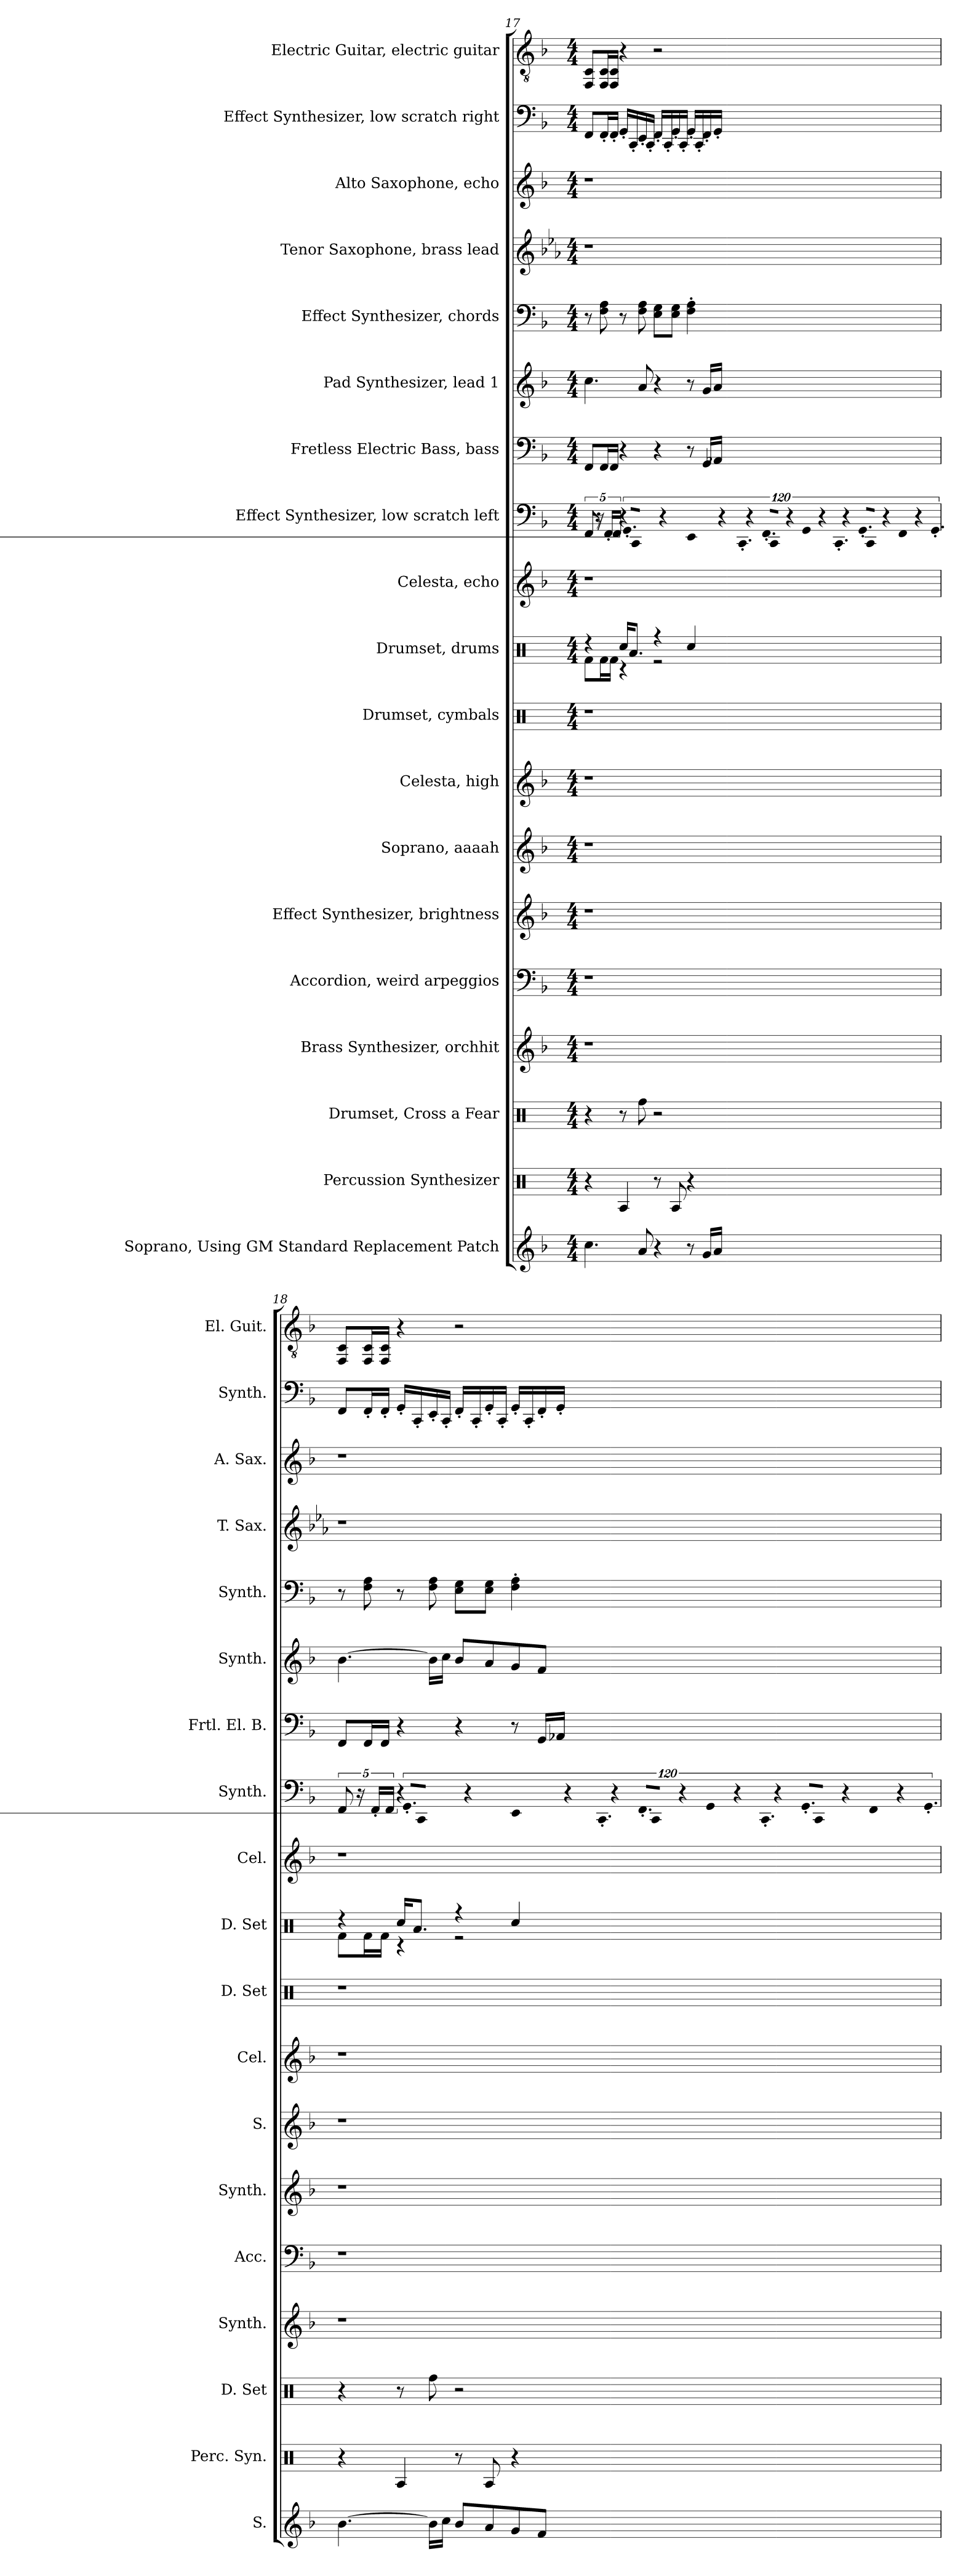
**kern	**kern	**kern	**kern	**kern	**kern	**kern	**kern	**kern	**kern	**kern	**kern	**kern	**kern	**kern	**kern	**kern	**kern	**kern
*part19	*part18	*part17	*part16	*part15	*part14	*part13	*part12	*part11	*part10	*part9	*part8	*part7	*part6	*part5	*part4	*part3	*part2	*part1
*staff19	*staff18	*staff17	*staff16	*staff15	*staff14	*staff13	*staff12	*staff11	*staff10	*staff9	*staff8	*staff7	*staff6	*staff5	*staff4	*staff3	*staff2	*staff1
*I"Soprano, Using GM Standard Replacement Patch	*I"Percussion Synthesizer	*I"Drumset, Cross a Fear	*I"Brass Synthesizer, orchhit	*I"Accordion, weird arpeggios	*I"Effect Synthesizer, brightness	*I"Soprano, aaaah	*I"Celesta, high	*I"Drumset, cymbals	*I"Drumset, drums	*I"Celesta, echo	*I"Effect Synthesizer, low scratch left	*I"Fretless Electric Bass, bass	*I"Pad Synthesizer, lead 1	*I"Effect Synthesizer, chords	*I"Tenor Saxophone, brass lead	*I"Alto Saxophone, echo	*I"Effect Synthesizer, low scratch right	*I"Electric Guitar, electric guitar
*I'S.	*I'Perc. Syn.	*I'D. Set	*I'Synth.	*I'Acc.	*I'Synth.	*I'S.	*I'Cel.	*I'D. Set	*I'D. Set	*I'Cel.	*I'Synth.	*I'Frtl. El. B.	*I'Synth.	*I'Synth.	*I'T. Sax.	*I'A. Sax.	*I'Synth.	*I'El. Guit.
!!LO:PB:g=z
*clefG2	*clefX	*clefX	*clefG2	*clefF4	*clefG2	*clefG2	*clefG2	*clefX	*clefX	*clefG2	*clefF4	*clefF4	*clefG2	*clefF4	*clefG2	*clefG2	*clefF4	*clefGv2
*	*	*	*	*	*	*	*ITrd-7c-12	*	*	*ITrd-7c-12	*	*ITrd7c12	*	*	*ITrd8c14	*ITrd5c9	*	*
*k[b-]	*k[]	*k[]	*k[b-]	*k[b-]	*k[b-]	*k[b-]	*k[b-]	*k[]	*k[]	*k[b-]	*k[b-]	*k[b-]	*k[b-]	*k[b-]	*k[b-e-a-]	*k[b-e-a-d-]	*k[b-]	*k[b-]
*M4/4	*M4/4	*M4/4	*M4/4	*M4/4	*M4/4	*M4/4	*M4/4	*M4/4	*M4/4	*M4/4	*M4/4	*M4/4	*M4/4	*M4/4	*M4/4	*M4/4	*M4/4	*M4/4
=17	=17	=17	=17	=17	=17	=17	=17	=17	=17	=17	=17	=17	=17	=17	=17	=17	=17	=17
*	*	*	*	*	*	*	*	*	*^	*	*	*	*	*	*	*	*	*
4.cc\	4r	4r	1r	1r	1r	1r	1r	1r	4r	8Rf\L	1r	10FF/	8FFF/L	4.cc\	8r	1r	1r	8FF/L	8FF/ 8C/L
.	.	.	.	.	.	.	.	.	.	.	.	20r	.	.	.	.	.	.	.
.	.	.	.	.	.	.	.	.	.	16Rf\L	.	.	16FFF/L	.	8F\ 8A\	.	.	16FF'/L	16FF/ 16C/L
.	.	.	.	.	.	.	.	.	.	.	.	20FF'/LL	.	.	.	.	.	.	.
.	.	.	.	.	.	.	.	.	.	16Rf\JJ	.	.	16FFF/JJ	.	.	.	.	16FF'/JJ	16FF/ 16C/JJ
.	.	.	.	.	.	.	.	.	.	.	.	20FF/JJ	.	.	.	.	.	.	.
!	!	!	!	!	!	!	!	!	!	!	!	!LO:N:vis=64	!	!	!	!	!	!	!
.	4RA/	8r	.	.	.	.	.	.	16Rcc/KL	4r	.	960%17r	4r	.	8r	.	.	16GG'/LL	4r
!	!	!	!	!	!	!	!	!	!	!	!	!LO:N:vis=32.	!	!	!	!	!	!	!
.	.	.	.	.	.	.	.	.	.	.	.	1920%103GG'/LLL	.	.	.	.	.	.	.
.	.	.	.	.	.	.	.	.	8.Ra/J	.	.	.	.	.	.	.	.	16CC'/	.
!	!	!	!	!	!	!	!	!	!	!	!	!LO:N:vis=32	!	!	!	!	!	!	!
.	.	.	.	.	.	.	.	.	.	.	.	640%23CC/JJJ	.	.	.	.	.	.	.
!	!	!	!	!	!	!	!	!	!	!	!	!LO:N:vis=32	!	!	!	!	!	!	!
.	.	.	.	.	.	.	.	.	.	.	.	640%23r	.	.	.	.	.	.	.
8a/	.	8Rff\	.	.	.	.	.	.	.	.	.	.	.	8a/	8F\ 8A\	.	.	16EE'/	.
!	!	!	!	!	!	!	!	!	!	!	!	!LO:N:vis=32	!	!	!	!	!	!	!
.	.	.	.	.	.	.	.	.	.	.	.	640%23EE/	.	.	.	.	.	.	.
!	!	!	!	!	!	!	!	!	!	!	!	!LO:N:vis=64	!	!	!	!	!	!	!
.	.	.	.	.	.	.	.	.	.	.	.	960%17r	.	.	.	.	.	.	.
.	.	.	.	.	.	.	.	.	.	.	.	.	.	.	.	.	.	16CC'/JJ	.
!	!	!	!	!	!	!	!	!	!	!	!	!LO:N:vis=32.	!	!	!	!	!	!	!
.	.	.	.	.	.	.	.	.	.	.	.	1920%103CC'/	.	.	.	.	.	.	.
4r	8r	2r	.	.	.	.	.	.	4r	2r	.	.	4r	4r	8E\ 8G\L	.	.	16FF'/LL	2r
!	!	!	!	!	!	!	!	!	!	!	!	!LO:N:vis=64	!	!	!	!	!	!	!
.	.	.	.	.	.	.	.	.	.	.	.	960%17r	.	.	.	.	.	.	.
!	!	!	!	!	!	!	!	!	!	!	!	!LO:N:vis=32.	!	!	!	!	!	!	!
.	.	.	.	.	.	.	.	.	.	.	.	1920%103FF'/LLL	.	.	.	.	.	.	.
.	.	.	.	.	.	.	.	.	.	.	.	.	.	.	.	.	.	16CC'/	.
!	!	!	!	!	!	!	!	!	!	!	!	!LO:N:vis=32	!	!	!	!	!	!	!
.	.	.	.	.	.	.	.	.	.	.	.	640%23CC/JJJ	.	.	.	.	.	.	.
!	!	!	!	!	!	!	!	!	!	!	!	!LO:N:vis=32	!	!	!	!	!	!	!
.	.	.	.	.	.	.	.	.	.	.	.	640%23r	.	.	.	.	.	.	.
.	8RA/	.	.	.	.	.	.	.	.	.	.	.	.	.	8E\ 8G\J	.	.	16GG'/	.
!	!	!	!	!	!	!	!	!	!	!	!	!LO:N:vis=32	!	!	!	!	!	!	!
.	.	.	.	.	.	.	.	.	.	.	.	640%23GG/	.	.	.	.	.	.	.
!	!	!	!	!	!	!	!	!	!	!	!	!LO:N:vis=64	!	!	!	!	!	!	!
.	.	.	.	.	.	.	.	.	.	.	.	960%17r	.	.	.	.	.	.	.
.	.	.	.	.	.	.	.	.	.	.	.	.	.	.	.	.	.	16CC'/JJ	.
!	!	!	!	!	!	!	!	!	!	!	!	!LO:N:vis=32.	!	!	!	!	!	!	!
.	.	.	.	.	.	.	.	.	.	.	.	1920%103CC'/	.	.	.	.	.	.	.
8r	4r	.	.	.	.	.	.	.	4Rcc/	.	.	.	8r	8r	4F\' 4A\'	.	.	16GG'/LL	.
!	!	!	!	!	!	!	!	!	!	!	!	!LO:N:vis=64	!	!	!	!	!	!	!
.	.	.	.	.	.	.	.	.	.	.	.	960%17r	.	.	.	.	.	.	.
!	!	!	!	!	!	!	!	!	!	!	!	!LO:N:vis=32.	!	!	!	!	!	!	!
.	.	.	.	.	.	.	.	.	.	.	.	1920%103GG'/LLL	.	.	.	.	.	.	.
.	.	.	.	.	.	.	.	.	.	.	.	.	.	.	.	.	.	16CC'/	.
!	!	!	!	!	!	!	!	!	!	!	!	!LO:N:vis=32	!	!	!	!	!	!	!
.	.	.	.	.	.	.	.	.	.	.	.	640%23CC/JJJ	.	.	.	.	.	.	.
!	!	!	!	!	!	!	!	!	!	!	!	!LO:N:vis=32	!	!	!	!	!	!	!
.	.	.	.	.	.	.	.	.	.	.	.	640%23r	.	.	.	.	.	.	.
16g/LL	.	.	.	.	.	.	.	.	.	.	.	.	16GGG/LL	16g/LL	.	.	.	16FF'/	.
!	!	!	!	!	!	!	!	!	!	!	!	!LO:N:vis=32	!	!	!	!	!	!	!
.	.	.	.	.	.	.	.	.	.	.	.	640%23FF/	.	.	.	.	.	.	.
!	!	!	!	!	!	!	!	!	!	!	!	!LO:N:vis=64	!	!	!	!	!	!	!
.	.	.	.	.	.	.	.	.	.	.	.	960%17r	.	.	.	.	.	.	.
16a/JJ	.	.	.	.	.	.	.	.	.	.	.	.	16AAA-X/JJ	16a/JJ	.	.	.	16GG'/JJ	.
!	!	!	!	!	!	!	!	!	!	!	!	!LO:N:vis=32.	!	!	!	!	!	!	!
.	.	.	.	.	.	.	.	.	.	.	.	1920%103GG'/	.	.	.	.	.	.	.
640ryy	640ryy	640ryy	640ryy	640ryy	640ryy	640ryy	640ryy	640ryy	640ryy	640ryy	640ryy	.	640ryy	640ryy	640ryy	640ryy	640ryy	640ryy	640ryy
!!LO:PB:g=z
=18	=18	=18	=18	=18	=18	=18	=18	=18	=18	=18	=18	=18	=18	=18	=18	=18	=18	=18	=18
[4.b-\	4r	4r	1r	1r	1r	1r	1r	1r	4r	8Rf\L	1r	10FF/	8FFF/L	[4.b-\	8r	1r	1r	8FF/L	8FF/ 8C/L
.	.	.	.	.	.	.	.	.	.	.	.	20r	.	.	.	.	.	.	.
.	.	.	.	.	.	.	.	.	.	16Rf\L	.	.	16FFF/L	.	8F\ 8A\	.	.	16FF'/L	16FF/ 16C/L
.	.	.	.	.	.	.	.	.	.	.	.	20FF'/LL	.	.	.	.	.	.	.
.	.	.	.	.	.	.	.	.	.	16Rf\JJ	.	.	16FFF/JJ	.	.	.	.	16FF'/JJ	16FF/ 16C/JJ
.	.	.	.	.	.	.	.	.	.	.	.	20FF/JJ	.	.	.	.	.	.	.
!	!	!	!	!	!	!	!	!	!	!	!	!LO:N:vis=64	!	!	!	!	!	!	!
.	4RA/	8r	.	.	.	.	.	.	16Rcc/KL	4r	.	960%17r	4r	.	8r	.	.	16GG'/LL	4r
!	!	!	!	!	!	!	!	!	!	!	!	!LO:N:vis=32.	!	!	!	!	!	!	!
.	.	.	.	.	.	.	.	.	.	.	.	1920%103GG'/LLL	.	.	.	.	.	.	.
.	.	.	.	.	.	.	.	.	8.Ra/J	.	.	.	.	.	.	.	.	16CC'/	.
!	!	!	!	!	!	!	!	!	!	!	!	!LO:N:vis=32	!	!	!	!	!	!	!
.	.	.	.	.	.	.	.	.	.	.	.	640%23CC/JJJ	.	.	.	.	.	.	.
!	!	!	!	!	!	!	!	!	!	!	!	!LO:N:vis=32	!	!	!	!	!	!	!
.	.	.	.	.	.	.	.	.	.	.	.	640%23r	.	.	.	.	.	.	.
16b-\LL]	.	8Rff\	.	.	.	.	.	.	.	.	.	.	.	16b-\LL]	8F\ 8A\	.	.	16EE'/	.
!	!	!	!	!	!	!	!	!	!	!	!	!LO:N:vis=32	!	!	!	!	!	!	!
.	.	.	.	.	.	.	.	.	.	.	.	640%23EE/	.	.	.	.	.	.	.
!	!	!	!	!	!	!	!	!	!	!	!	!LO:N:vis=64	!	!	!	!	!	!	!
.	.	.	.	.	.	.	.	.	.	.	.	960%17r	.	.	.	.	.	.	.
16cc\JJ	.	.	.	.	.	.	.	.	.	.	.	.	.	16cc\JJ	.	.	.	16CC'/JJ	.
!	!	!	!	!	!	!	!	!	!	!	!	!LO:N:vis=32.	!	!	!	!	!	!	!
.	.	.	.	.	.	.	.	.	.	.	.	1920%103CC'/	.	.	.	.	.	.	.
8b-/L	8r	2r	.	.	.	.	.	.	4r	2r	.	.	4r	8b-/L	8E\ 8G\L	.	.	16FF'/LL	2r
!	!	!	!	!	!	!	!	!	!	!	!	!LO:N:vis=64	!	!	!	!	!	!	!
.	.	.	.	.	.	.	.	.	.	.	.	960%17r	.	.	.	.	.	.	.
!	!	!	!	!	!	!	!	!	!	!	!	!LO:N:vis=32.	!	!	!	!	!	!	!
.	.	.	.	.	.	.	.	.	.	.	.	1920%103FF'/LLL	.	.	.	.	.	.	.
.	.	.	.	.	.	.	.	.	.	.	.	.	.	.	.	.	.	16CC'/	.
!	!	!	!	!	!	!	!	!	!	!	!	!LO:N:vis=32	!	!	!	!	!	!	!
.	.	.	.	.	.	.	.	.	.	.	.	640%23CC/JJJ	.	.	.	.	.	.	.
!	!	!	!	!	!	!	!	!	!	!	!	!LO:N:vis=32	!	!	!	!	!	!	!
.	.	.	.	.	.	.	.	.	.	.	.	640%23r	.	.	.	.	.	.	.
8a/	8RA/	.	.	.	.	.	.	.	.	.	.	.	.	8a/	8E\ 8G\J	.	.	16GG'/	.
!	!	!	!	!	!	!	!	!	!	!	!	!LO:N:vis=32	!	!	!	!	!	!	!
.	.	.	.	.	.	.	.	.	.	.	.	640%23GG/	.	.	.	.	.	.	.
!	!	!	!	!	!	!	!	!	!	!	!	!LO:N:vis=64	!	!	!	!	!	!	!
.	.	.	.	.	.	.	.	.	.	.	.	960%17r	.	.	.	.	.	.	.
.	.	.	.	.	.	.	.	.	.	.	.	.	.	.	.	.	.	16CC'/JJ	.
!	!	!	!	!	!	!	!	!	!	!	!	!LO:N:vis=32.	!	!	!	!	!	!	!
.	.	.	.	.	.	.	.	.	.	.	.	1920%103CC'/	.	.	.	.	.	.	.
8g/	4r	.	.	.	.	.	.	.	4Rcc/	.	.	.	8r	8g/	4F\' 4A\'	.	.	16GG'/LL	.
!	!	!	!	!	!	!	!	!	!	!	!	!LO:N:vis=64	!	!	!	!	!	!	!
.	.	.	.	.	.	.	.	.	.	.	.	960%17r	.	.	.	.	.	.	.
!	!	!	!	!	!	!	!	!	!	!	!	!LO:N:vis=32.	!	!	!	!	!	!	!
.	.	.	.	.	.	.	.	.	.	.	.	1920%103GG'/LLL	.	.	.	.	.	.	.
.	.	.	.	.	.	.	.	.	.	.	.	.	.	.	.	.	.	16CC'/	.
!	!	!	!	!	!	!	!	!	!	!	!	!LO:N:vis=32	!	!	!	!	!	!	!
.	.	.	.	.	.	.	.	.	.	.	.	640%23CC/JJJ	.	.	.	.	.	.	.
!	!	!	!	!	!	!	!	!	!	!	!	!LO:N:vis=32	!	!	!	!	!	!	!
.	.	.	.	.	.	.	.	.	.	.	.	640%23r	.	.	.	.	.	.	.
8f/J	.	.	.	.	.	.	.	.	.	.	.	.	16GGG/LL	8f/J	.	.	.	16FF'/	.
!	!	!	!	!	!	!	!	!	!	!	!	!LO:N:vis=32	!	!	!	!	!	!	!
.	.	.	.	.	.	.	.	.	.	.	.	640%23FF/	.	.	.	.	.	.	.
!	!	!	!	!	!	!	!	!	!	!	!	!LO:N:vis=64	!	!	!	!	!	!	!
.	.	.	.	.	.	.	.	.	.	.	.	960%17r	.	.	.	.	.	.	.
.	.	.	.	.	.	.	.	.	.	.	.	.	16AAA-X/JJ	.	.	.	.	16GG'/JJ	.
!	!	!	!	!	!	!	!	!	!	!	!	!LO:N:vis=32.	!	!	!	!	!	!	!
.	.	.	.	.	.	.	.	.	.	.	.	1920%103GG'/	.	.	.	.	.	.	.
640ryy	640ryy	640ryy	640ryy	640ryy	640ryy	640ryy	640ryy	640ryy	640ryy	640ryy	640ryy	.	640ryy	640ryy	640ryy	640ryy	640ryy	640ryy	640ryy
*	*	*	*	*	*	*	*	*	*v	*v	*	*	*	*	*	*	*	*	*
=	=	=	=	=	=	=	=	=	=	=	=	=	=	=	=	=	=	=
*-	*-	*-	*-	*-	*-	*-	*-	*-	*-	*-	*-	*-	*-	*-	*-	*-	*-	*-
